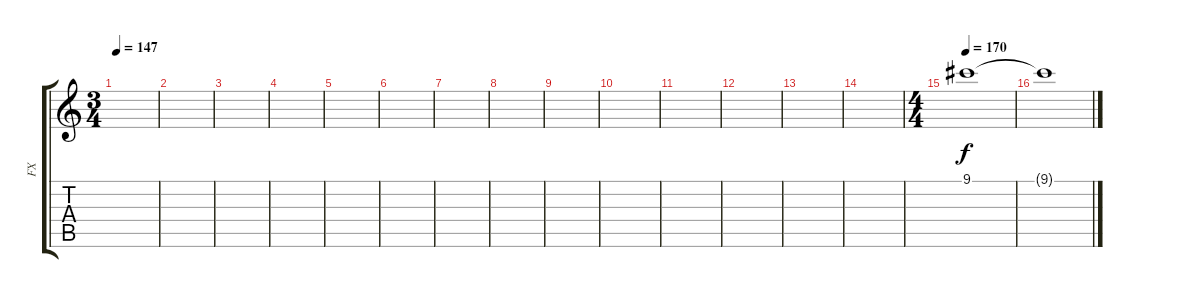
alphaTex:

\track ("FX" "FX") {instrument overdrivenguitar}
\staff {score tabs}
\tuning (E4 B3 G3 D3 A2 E2) {hide}
\ts (3 4)
\tempo 147
\clef g2
\ks c
|
|
|
|
|
|
|
|
|
|
|
|
|
|
\ts (4 4)
\tempo 170
9.1.1 |
9.1{t}.1
